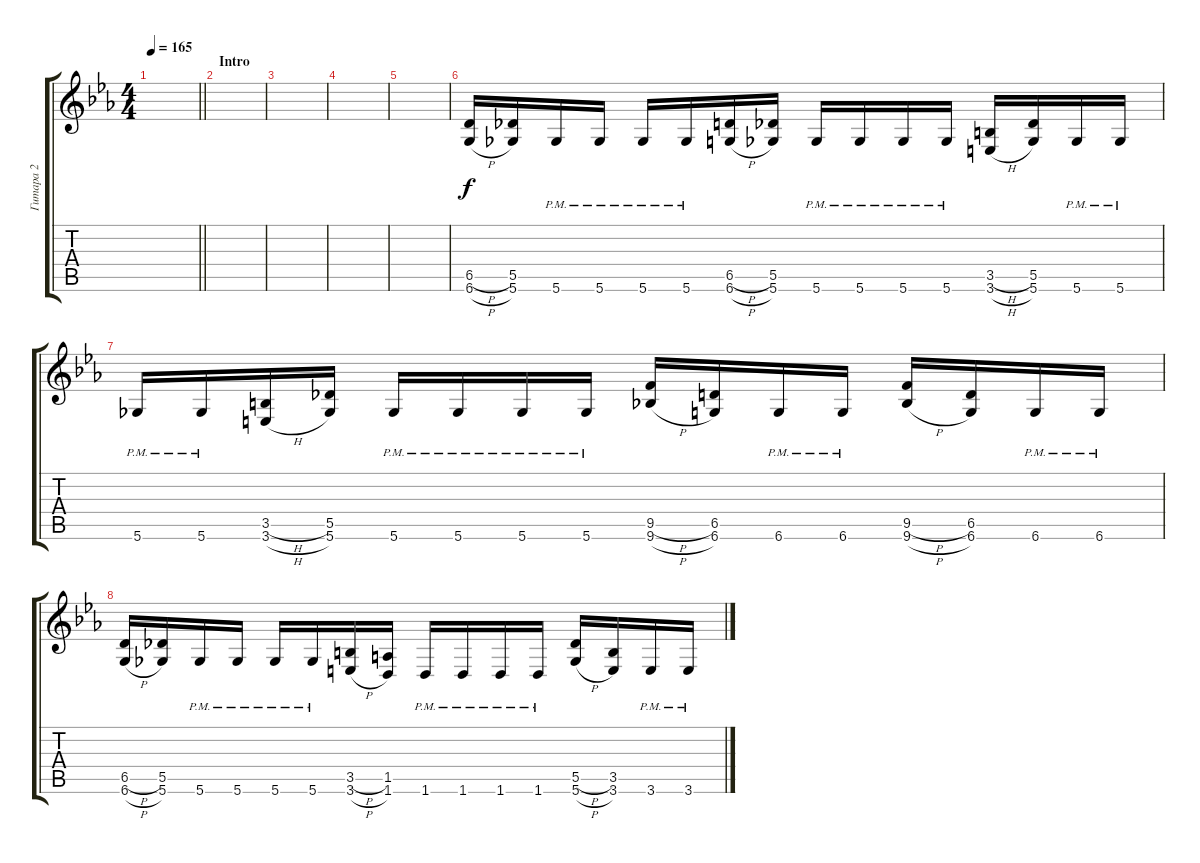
\track ("Гитара 2" "Гитара 2") {instrument distortionguitar}
\staff {score tabs}
\tuning (Eb4 Bb3 Gb3 Db3 Ab2 Db2) {hide}
\ts (4 4)
\tempo 165
\clef g2
\barLineRight lightlight
\ks cminor
|
\section ("" "Intro")
|
|
|
|
(6.5{h} 6.6{h}).16 (5.5 5.6).16 5.6{pm}.16 5.6{pm}.16 5.6{pm}.16 5.6{pm}.16 (6.5{h} 6.6{h}).16 (5.5 5.6).16 5.6{pm}.16 5.6{pm}.16 5.6{pm}.16 5.6{pm}.16 (3.5{h} 3.6{h}).16 (5.5 5.6).16 5.6{pm}.16 5.6{pm}.16 |
5.6{pm}.16 5.6{pm}.16 (3.5{h} 3.6{h}).16 (5.5 5.6).16 5.6{pm}.16 5.6{pm}.16 5.6{pm}.16 5.6{pm}.16 (9.5{h} 9.6{h}).16 (6.5 6.6).16 6.6{pm}.16 6.6{pm}.16 (9.5{h} 9.6{h}).16 (6.5 6.6).16 6.6{pm}.16 6.6{pm}.16 |
(6.5{h} 6.6{h}).16 (5.5 5.6).16 5.6{pm}.16 5.6{pm}.16 5.6{pm}.16 5.6{pm}.16 (3.5{h} 3.6{h}).16 (1.5 1.6).16 1.6{pm}.16 1.6{pm}.16 1.6{pm}.16 1.6{pm}.16 (5.5{h} 5.6{h}).16 (3.5 3.6).16 3.6{pm}.16 3.6{pm}.16
